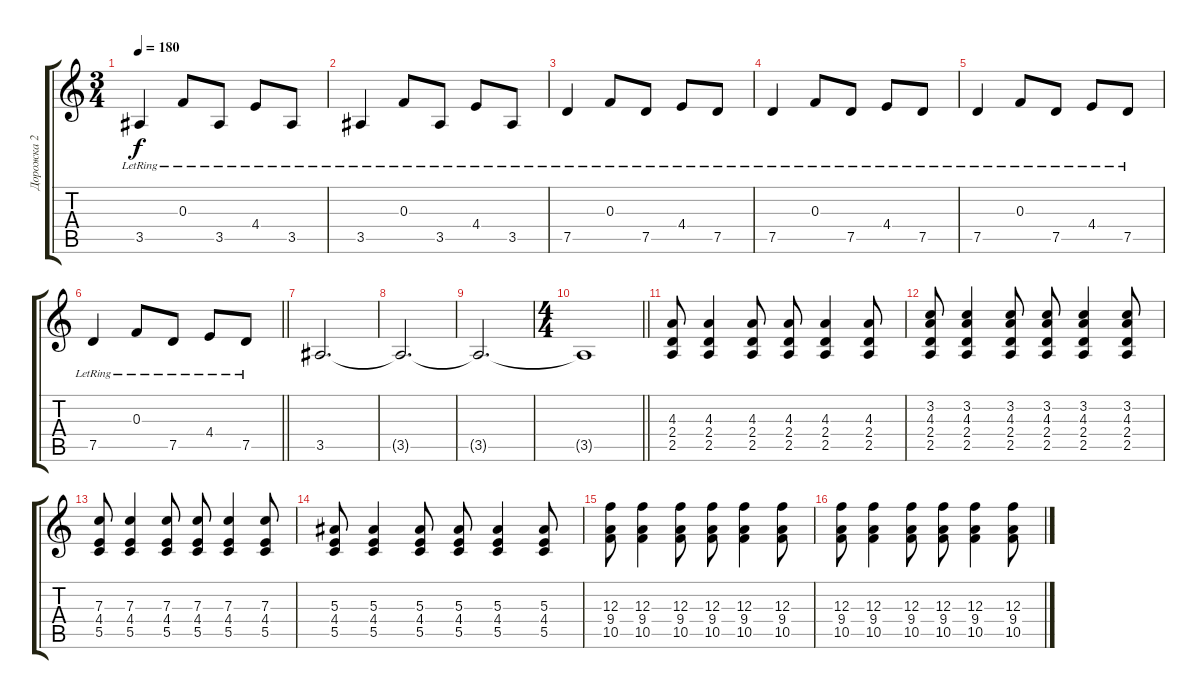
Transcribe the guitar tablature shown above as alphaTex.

\track ("Дорожка 2" "Дорожка 2") {instrument distortionguitar}
\staff {score tabs}
\tuning (D4 A3 F3 C3 G2 C2) {hide}
\ts (3 4)
\tempo 180
\clef g2
\ks c
3.5{lr}.4{dy f} 0.3{lr}.8 3.5{lr}.8 4.4{lr}.8 3.5{lr}.8 |
3.5{lr}.4 0.3{lr}.8 3.5{lr}.8 4.4{lr}.8 3.5{lr}.8 |
7.5{lr}.4 0.3{lr}.8 7.5{lr}.8 4.4{lr}.8 7.5{lr}.8 |
7.5{lr}.4 0.3{lr}.8 7.5{lr}.8 4.4{lr}.8 7.5{lr}.8 |
7.5{lr}.4 0.3{lr}.8 7.5{lr}.8 4.4{lr}.8 7.5{lr}.8 |
\barLineRight lightlight
7.5{lr}.4 0.3{lr}.8 7.5{lr}.8 4.4{lr}.8 7.5{lr}.8 |
\section ("" "")
3.5.2{d} |
3.5{t}.2{d} |
3.5{t}.2{d} |
\ts (4 4)
\barLineRight lightlight
3.5{t}.1 |
\section ("" "")
(4.3 2.4 2.5).8{instrument distortionguitar} (4.3 2.4 2.5).4 (4.3 2.4 2.5).8 (4.3 2.4 2.5).8 (4.3 2.4 2.5).4 (4.3 2.4 2.5).8 |
(3.2 4.3 2.4 2.5).8 (3.2 4.3 2.4 2.5).4 (3.2 4.3 2.4 2.5).8 (3.2 4.3 2.4 2.5).8 (3.2 4.3 2.4 2.5).4 (3.2 4.3 2.4 2.5).8 |
(7.3 4.4 5.5).8 (7.3 4.4 5.5).4 (7.3 4.4 5.5).8 (7.3 4.4 5.5).8 (7.3 4.4 5.5).4 (7.3 4.4 5.5).8 |
(5.3 4.4 5.5).8 (5.3 4.4 5.5).4 (5.3 4.4 5.5).8 (5.3 4.4 5.5).8 (5.3 4.4 5.5).4 (5.3 4.4 5.5).8 |
(12.3 9.4 10.5).8 (12.3 9.4 10.5).4 (12.3 9.4 10.5).8 (12.3 9.4 10.5).8 (12.3 9.4 10.5).4 (12.3 9.4 10.5).8 |
(12.3 9.4 10.5).8 (12.3 9.4 10.5).4 (12.3 9.4 10.5).8 (12.3 9.4 10.5).8 (12.3 9.4 10.5).4 (12.3 9.4 10.5).8
